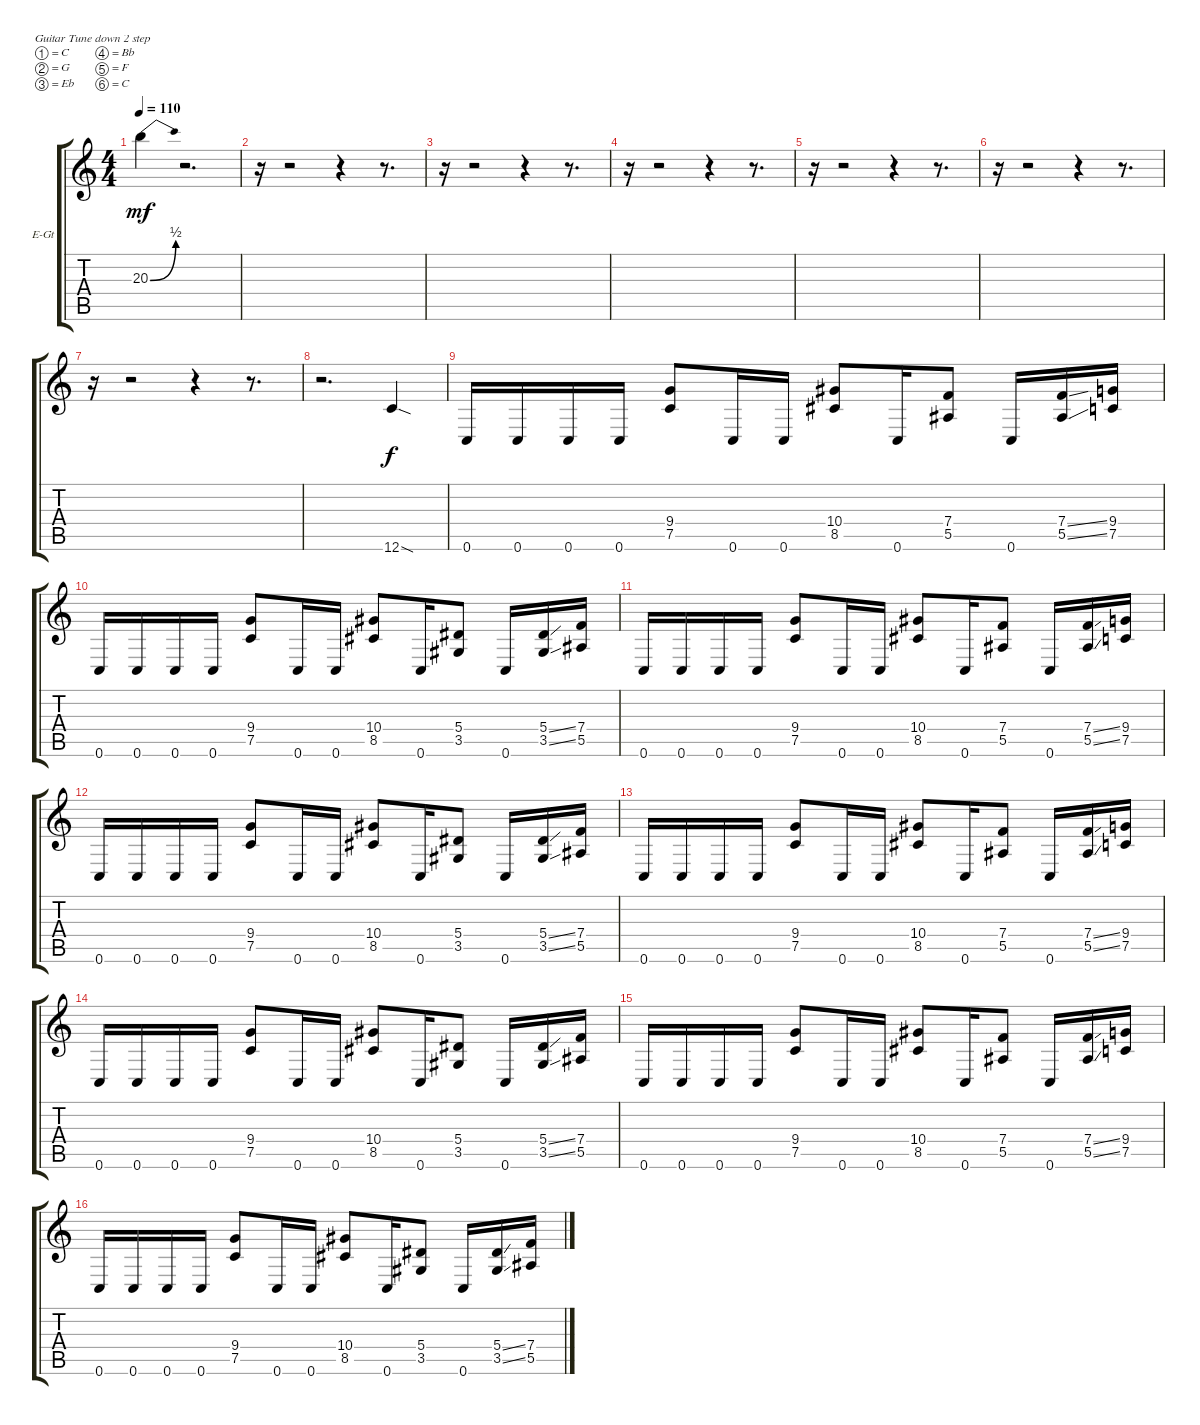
\defaultSystemsLayout 4
\bracketExtendMode groupsimilarinstruments
\firstSystemTrackNameOrientation horizontal
\otherSystemsTrackNameOrientation horizontal
\track ("Electric Guitar" "E-Gt") {instrument overdrivenguitar}
\staff {score tabs}
\tuning (C4 G3 Eb3 Bb2 F2 C2)
\ts (4 4)
\tempo 110
\clef g2
\ks c
20.3{be (bend 0 0 60 2)}.4{dy mf} r.2{d} |
r.16 r.2 r.4 r.8{d} |
r.16 r.2 r.4 r.8{d} |
r.16 r.2 r.4 r.8{d} |
r.16 r.2 r.4 r.8{d} |
r.16 r.2 r.4 r.8{d} |
r.16 r.2 r.4 r.8{d} |
r.2{d} 12.6{sod}.4{dy f} |
0.6.16 0.6.16 0.6.16 0.6.16 (9.4 7.5).8 0.6.16 0.6.16 (10.4 8.5).8 0.6.16 (7.4 5.5).8 0.6.16 (7.4{ss} 5.5{ss}).16 (9.4 7.5).16 |
0.6.16 0.6.16 0.6.16 0.6.16 (9.4 7.5).8 0.6.16 0.6.16 (10.4 8.5).8 0.6.16 (5.4 3.5).8 0.6.16 (5.4{ss} 3.5{ss}).16 (7.4 5.5).16 |
0.6.16 0.6.16 0.6.16 0.6.16 (9.4 7.5).8 0.6.16 0.6.16 (10.4 8.5).8 0.6.16 (7.4 5.5).8 0.6.16 (7.4{ss} 5.5{ss}).16 (9.4 7.5).16 |
0.6.16 0.6.16 0.6.16 0.6.16 (9.4 7.5).8 0.6.16 0.6.16 (10.4 8.5).8 0.6.16 (5.4 3.5).8 0.6.16 (5.4{ss} 3.5{ss}).16 (7.4 5.5).16 |
0.6.16 0.6.16 0.6.16 0.6.16 (9.4 7.5).8 0.6.16 0.6.16 (10.4 8.5).8 0.6.16 (7.4 5.5).8 0.6.16 (7.4{ss} 5.5{ss}).16 (9.4 7.5).16 |
0.6.16 0.6.16 0.6.16 0.6.16 (9.4 7.5).8 0.6.16 0.6.16 (10.4 8.5).8 0.6.16 (5.4 3.5).8 0.6.16 (5.4{ss} 3.5{ss}).16 (7.4 5.5).16 |
0.6.16 0.6.16 0.6.16 0.6.16 (9.4 7.5).8 0.6.16 0.6.16 (10.4 8.5).8 0.6.16 (7.4 5.5).8 0.6.16 (7.4{ss} 5.5{ss}).16 (9.4 7.5).16 |
0.6.16 0.6.16 0.6.16 0.6.16 (9.4 7.5).8 0.6.16 0.6.16 (10.4 8.5).8 0.6.16 (5.4 3.5).8 0.6.16 (5.4{ss} 3.5{ss}).16 (7.4 5.5).16
